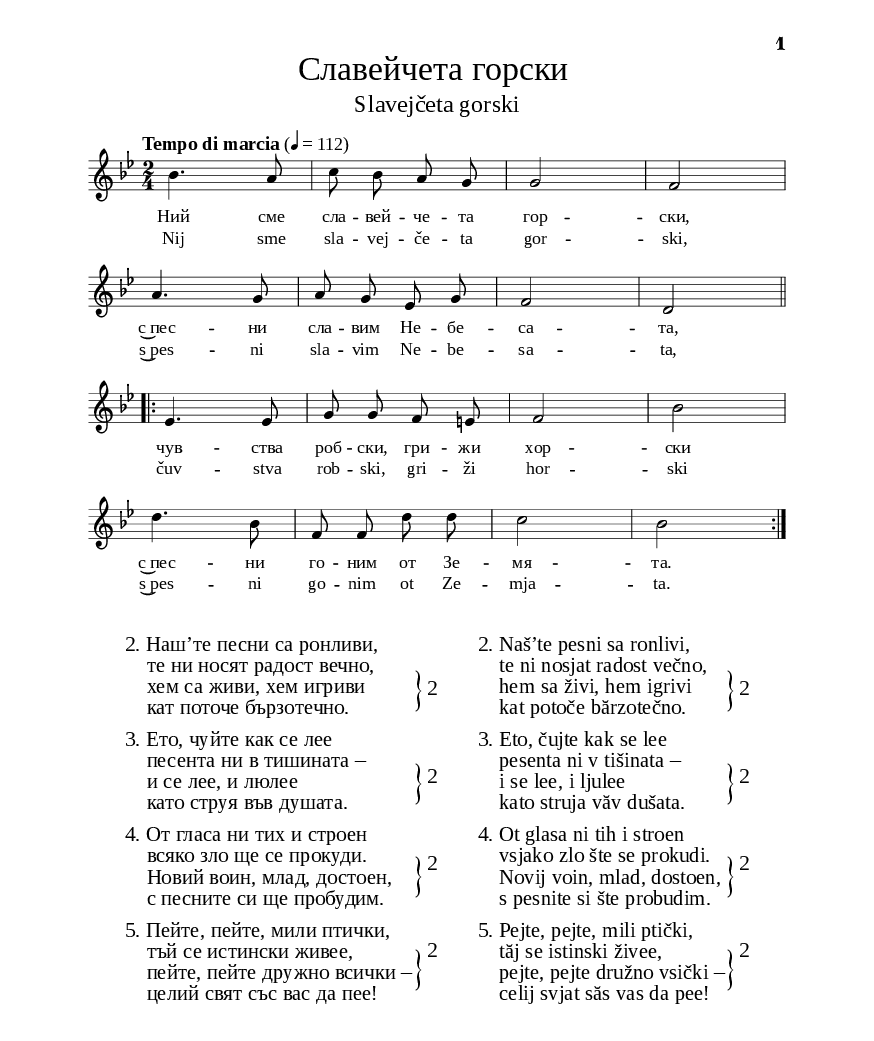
\version "2.24.3"

% include paper part and global functions
\include "include/globals.ily"
"rightBraces049" = \markup {
  \column {
    % repeat braces
    \translate #'(0 . -5.5 )
    \right-brace #20

    \translate #'(0 . -10.0 )
    \right-brace #20

    \translate #'(0 . -10.0 )
    \right-brace #20

    \translate #'(0 . -10.0 )
    \right-brace #20
  }
  \column {
    % repeat numbers
    \translate #'(0 . -6.1 )
    2

    \translate #'(0 . -12.0 )
    2

    \translate #'(0 . -12.0 )
    2

    \translate #'(0 . -12.0 )
    2
  }
}

\bookpart {
  \label #'ref049
  \tocItem \markup "Славейчета горски – Slavejčeta gorski"
  \include "include/bookpart-paper.ily"
  \score {
    \include "include/score-layout.ily"


    \new Voice \absolute  {
      \clef treble
      \key bes \major
      \time 2/4
      \tempoFunc "Tempo di marcia" 4 "112"
      \autoBeamOff

      bes'4. a'8 | c''8 bes' a' g' |  g'2 |  f'2 \break |
      a'4. g'8  | a'8 g' es' g' |  f'2 |   d'2 | \break
      \bar ".|:-||"
      es'4. es'8 | g'8 g' f' e' | f'2 | bes'2 | \break

      d''4. bes'8 | f'8 f' d'' d'' | c''2  bes'2 | \break
      \bar ":|."
    }

    \addlyrics {
      Ний сме сла -- вей -- че -- та гор -- ски, с~пес -- ни
      сла -- вим Не -- бе -- са -- та, чув -- ства роб -- ски, гри -- жи
      хор -- ски с~пес -- ни го -- ним от Зе -- мя -- та.
    }

    \addlyrics {
      Nij sme sla -- vej -- če -- ta gor -- ski, s~pes -- ni
      sla -- vim Ne -- be -- sa -- ta, čuv -- stva rob -- ski, gri -- ži
      hor -- ski s~pes -- ni go -- nim ot Ze -- mja -- ta.
    }


    \header {
      title = \titleFunc "Славейчета горски " "Slavejčeta gorski"
    }

    \midi{}

  } % score

  \markup \empty-two

  \markup \abs-fontsize #10 {
    \hspace #5
    \override #`(baseline-skip . ,bgCoupletBaselineSkip)
    \column {
      \line { 2.  Наш’те песни са ронливи,}

      \line {   "   " те ни носят радост вечно, }

      \line {   "   "  хем са живи, хем игриви}

      \line {   "   " кат поточе бързотечно.}
      \vspace #0.5

      \line {   3. Ето, чуйте как се лее}

      \line {   "   " песента ни в тишината –}

      \line {   "   " и се лее, и люлее}

      \line {   "   " като струя във душата.}
    \vspace #0.5

      \line {   4. От гласа ни тих и строен}

      \line {   "   " всяко зло ще се прокуди.}

      \line {   "   "Новий воин, млад, достоен, }

      \line {   "   " с песните си ще пробудим.}
      \vspace #0.5

      \line {   5. Пейте, пейте, мили птички,}

      \line {   "   "тъй се истински живее,}

      \line {   "   "пейте, пейте дружно всички – }

      \line {   "   " целий свят със вас да пее! }
    } \"rightBraces049"

    \hspace #5
    \override #`(baseline-skip . ,bgCoupletBaselineSkip)
    \column {

      \line { 2.  Naš’te pesni sa ronlivi,}

      \line {   "   " te ni nosjat radost večno, }

      \line {   "   "  hem sa živi, hem igrivi}

      \line {   "   " kat potoče bărzotečno.}
     \vspace #0.5

      \line {   3. Eto, čujte kak se lee}

      \line {   "   " pesenta ni v tišinata –}

      \line {   "   " i se lee, i ljulee}

      \line {   "   " kato struja văv dušata.}
     \vspace #0.5

      \line {   4. Ot glasa ni tih i stroen}

      \line {   "   " vsjako zlo šte se prokudi.}

      \line {   "   "Novij voin, mlad, dostoen, }

      \line {   "   " s pesnite si šte probudim.}
     \vspace #0.5

      \line {   5. Pejte, pejte, mili ptički,}

      \line {   "   "tăj se istinski živee,}

      \line {   "   "pejte, pejte družno vsički – }

      \line {   "   " celij svjat săs vas da pee! }
    } %column
    \"rightBraces049"
  } % markup

  \pageBreak

  % include foreign translation(s) of the song
  \version "2.24.3"

\markup \fill-line { \fontsize #deTitleFontSize "Die Nachtigallen des Waldes" }
\markup \null
\markup \null
\markup \abs-fontsize #10 {

\hspace #20
  \override #`(baseline-skip . ,deCoupletBaselineSkip)

  \column {


    \line { 1. Wir sind die Nachtigallen des Waldes,}

    \line { "   "mit Liedern lobpreisen wir die Himmel, }

    \line { "   "knechtende Gefühle und menschliche Sorgen}

    \line { "   "vertreiben wir mit Liedern von der Erde.}

   \vspace #0.5
    \line { 2. Unsere Lieder sind schwungvoll, }

    \line { "   "sie bringen uns Freude ewiglich;}

    \line { "   "einmal sind sie lebendig und einmal spielerisch}

    \line { "   "wie ein Bächlein in seinem schnellen Lauf.}

   \vspace #0.5
    \line { 3. Nun, hört, wie unser Lied }

    \line { "   "in der Stille fließt; }

    \line { "   "es fließt und es wogt wie}

    \line { "   "ein Strom in der Seele.}

    \vspace #0.5
    \line { 4. Durch unsere leise und richtige Stimme}

    \line { "   "wird alles Böse gebannt; }

    \line { "   "einen neuen Soldaten, jung und ehrenhaft, }

    \line { "   "werden wir durch unsere Lieder erwecken.}

   \vspace #0.5

    \line { 5. Singt, singt ihr lieben Vögel, }

    \line { "   "nur so lebt man wahrhaftig; }

    \line { "   "singt, singt alle zusammen: }

    \line { "   "Die ganze Welt soll singen mit euch!}


  }

}


} % bookpart
